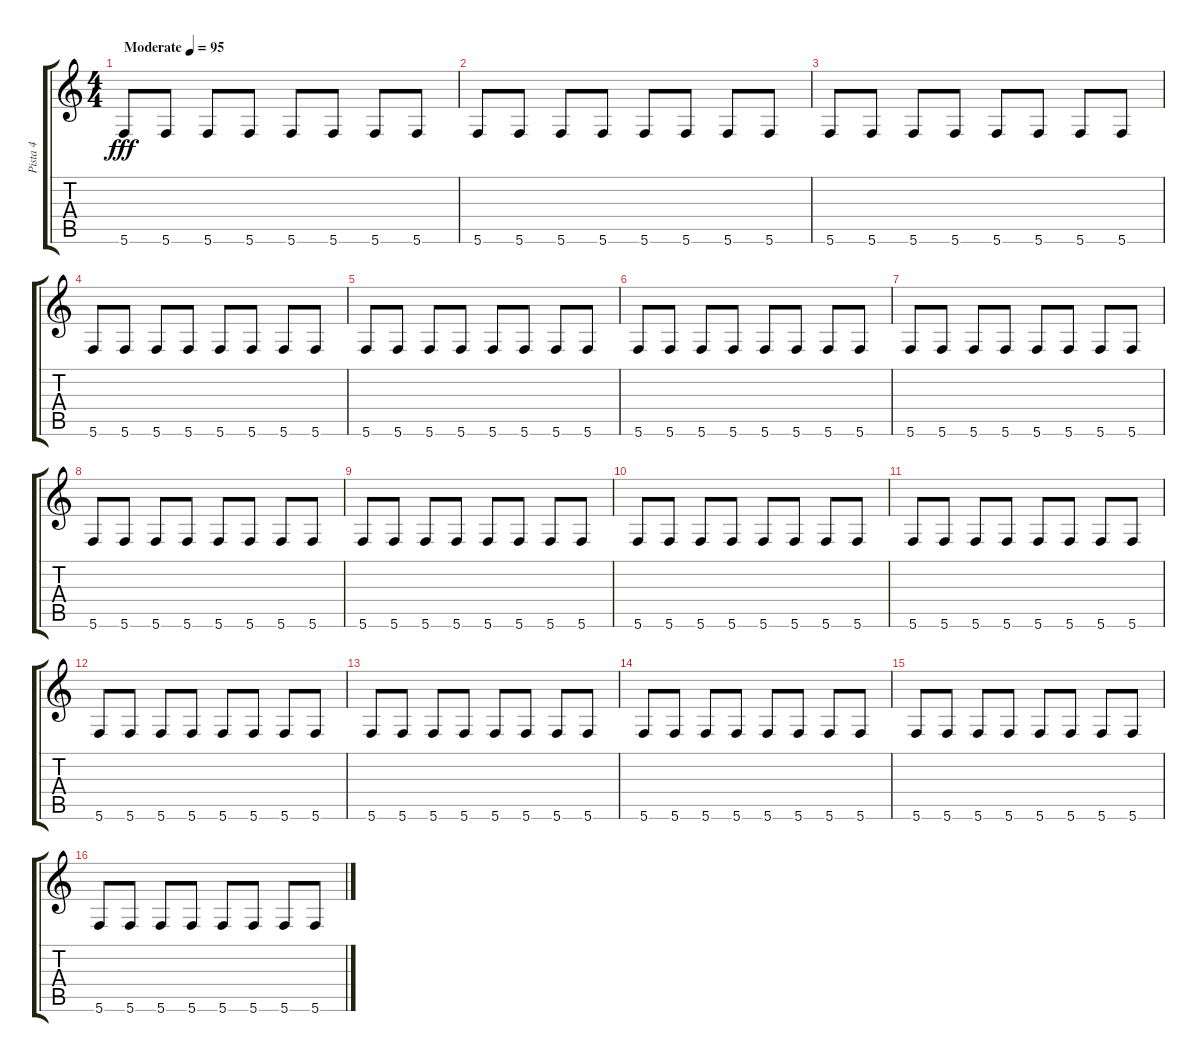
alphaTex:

\track ("Pista 4" "Pista 4") {instrument electricbassfinger}
\staff {score tabs}
\tuning (C4 G3 Eb3 Bb2 F2 C2) {hide}
\ts (4 4)
\tempo (95 "Moderate")
\clef g2
\ks c
5.6.8{dy fff instrument electricbassfinger} 5.6.8 5.6.8 5.6.8 5.6.8 5.6.8 5.6.8 5.6.8 |
5.6.8 5.6.8 5.6.8 5.6.8 5.6.8 5.6.8 5.6.8 5.6.8 |
5.6.8 5.6.8 5.6.8 5.6.8 5.6.8 5.6.8 5.6.8 5.6.8 |
5.6.8 5.6.8 5.6.8 5.6.8 5.6.8 5.6.8 5.6.8 5.6.8 |
5.6.8 5.6.8 5.6.8 5.6.8 5.6.8 5.6.8 5.6.8 5.6.8 |
5.6.8 5.6.8 5.6.8 5.6.8 5.6.8 5.6.8 5.6.8 5.6.8 |
5.6.8 5.6.8 5.6.8 5.6.8 5.6.8 5.6.8 5.6.8 5.6.8 |
5.6.8 5.6.8 5.6.8 5.6.8 5.6.8 5.6.8 5.6.8 5.6.8 |
5.6.8 5.6.8 5.6.8 5.6.8 5.6.8 5.6.8 5.6.8 5.6.8 |
5.6.8 5.6.8 5.6.8 5.6.8 5.6.8 5.6.8 5.6.8 5.6.8 |
5.6.8 5.6.8 5.6.8 5.6.8 5.6.8 5.6.8 5.6.8 5.6.8 |
5.6.8 5.6.8 5.6.8 5.6.8 5.6.8 5.6.8 5.6.8 5.6.8 |
5.6.8 5.6.8 5.6.8 5.6.8 5.6.8 5.6.8 5.6.8 5.6.8 |
5.6.8 5.6.8 5.6.8 5.6.8 5.6.8 5.6.8 5.6.8 5.6.8 |
5.6.8 5.6.8 5.6.8 5.6.8 5.6.8 5.6.8 5.6.8 5.6.8 |
5.6.8 5.6.8 5.6.8 5.6.8 5.6.8 5.6.8 5.6.8 5.6.8
